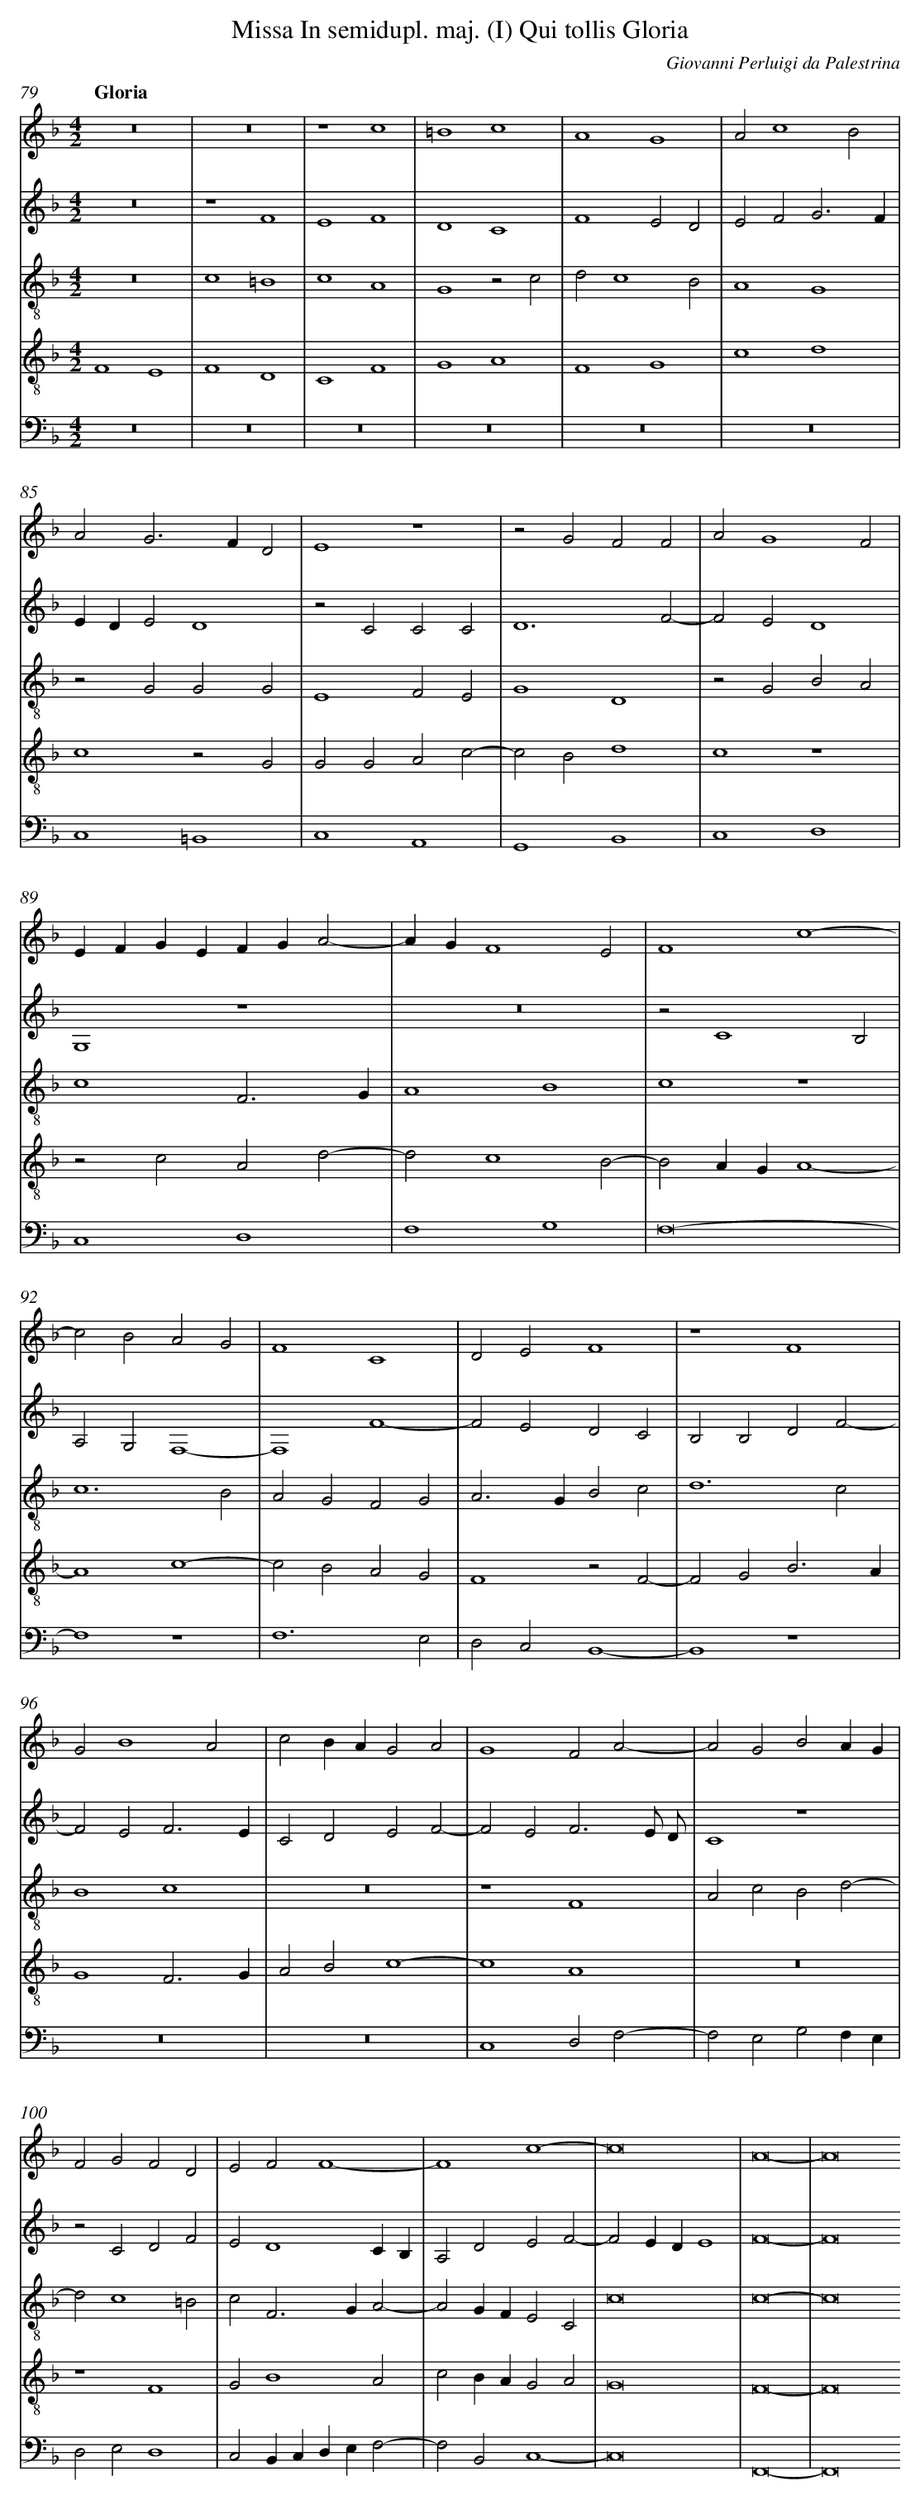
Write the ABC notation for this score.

X:1
T: Missa In semidupl. maj. (I) Qui tollis Gloria
C: Giovanni Perluigi da Palestrina
L: 1/4
M: 4/2
Q: "Gloria"
V: 1 clef=treble
V: 2 clef=treble
V: 3 clef=treble-8
V: 4 clef=treble-8
V: 5 clef=bass
K: F
[V:1] z8 |
[V:2] z8 |
[V:3] z8 |
[V:4] F4E4 |
[V:5] z8 |
[V:1] z8 |
[V:2] z4F4 |
[V:3] c4=B4 |
[V:4] F4D4 |
[V:5] z8 |
[V:1] z4c4 |
[V:2] E4F4 |
[V:3] c4A4 |
[V:4] C4F4 |
[V:5] z8 |
[V:1] =B4c4 |
[V:2] D4C4 |
[V:3] G4z2c2 |
[V:4] G4A4 |
[V:5] z8 |
[V:1] A4G4 |
[V:2] F4E2D2 |
[V:3] d2c4B2 |
[V:4] F4G4 |
[V:5] z8 |
[V:1] A2c4B2 |
[V:2] E2F2G3F |
[V:3] A4G4 |
[V:4] c4d4 |
[V:5] z8 |
[V:1] A2G2>F2D2 |
[V:2] EDE2D4 |
[V:3] z2G2G2G2 |
[V:4] c4z2G2 |
[V:5] C,4=B,,4 |
[V:1] E4z4 |
[V:2] z2C2C2C2 |
[V:3] E4F2E2 |
[V:4] G2G2A2c2- |
[V:5] C,4A,,4 |
[V:1] z2G2F2F2 |
[V:2] D6F2- |
[V:3] G4D4 |
[V:4] c2B2d4 |
[V:5] G,,4B,,4 |
[V:1] A2G4F2 |
[V:2] F2E2D4 |
[V:3] z2G2B2A2 |
[V:4] c4z4 |
[V:5] C,4D,4 |
[V:1] EFGEFGA2- |
[V:2] G,4z4 |
[V:3] c4F3G |
[V:4] z2c2A2d2- |
[V:5] C,4D,4 |
[V:1] AGF4E2 |
[V:2] z8 |
[V:3] A4B4 |
[V:4] d2c4B2- |
[V:5] F,4G,4 |
[V:1] F4c4- |
[V:2] z2C4B,2 |
[V:3] c4z4 |
[V:4] B2AGA4- |
[V:5] F,8- |
[V:1] c2B2A2G2 |
[V:2] A,2G,2F,4- |
[V:3] c6B2 |
[V:4] A4c4- |
[V:5] F,4z4 |
[V:1] F4C4 |
[V:2] F,4F4- |
[V:3] A2G2F2G2 |
[V:4] c2B2A2G2 |
[V:5] F,6E,2 |
[V:1] D2E2F4 |
[V:2] F2E2D2C2 |
[V:3] A2>G2B2c2 |
[V:4] F4z2F2- |
[V:5] D,2C,2B,,4- |
[V:1] z4F4 |
[V:2] B,2B,2D2F2- |
[V:3] d6c2 |
[V:4] F2G2B3A |
[V:5] B,,4z4 |
[V:1] G2B4A2 |
[V:2] F2E2F3E |
[V:3] B4c4 |
[V:4] G4F3G |
[V:5] z8 |
[V:1] c2BAG2A2 |
[V:2] C2D2E2F2- |
[V:3] z8 |
[V:4] A2B2c4- |
[V:5] z8 |
[V:1] G4F2A2- |
[V:2] F2E2F3E/ D/ |
[V:3] z4F4 |
[V:4] c4A4 |
[V:5] C,4D,2F,2- |
[V:1] A2G2B2AG |
[V:2] C4z4 |
[V:3] A2c2B2d2- |
[V:4] z8 |
[V:5] F,2E,2G,2F,E, |
[V:1] F2G2F2D2 |
[V:2] z2C2D2F2 |
[V:3] d2c4=B2 |
[V:4] z4F4 |
[V:5] D,2E,2D,4 |
[V:1] E2F2F4- |
[V:2] E2D4CB, |
[V:3] c2F2>G2A2- |
[V:4] G2B4A2 |
[V:5] C,2B,,C,D,E,F,2- |
[V:1] F4c4- |
[V:2] A,2D2E2F2- |
[V:3] A2GFE2C2 |
[V:4] c2BAG2A2 |
[V:5] F,2B,,2C,4- |
[V:1] c8 |
[V:2] F2EDE4 |
[V:3] c8 |
[V:4] G8 |
[V:5] C,8 |
[V:1] A8- |
[V:2] F8- |
[V:3] c8- |
[V:4] F8- |
[V:5] F,,8- |
[V:1] A8
[V:2] F8
[V:3] c8
[V:4] F8
[V:5] F,,8
